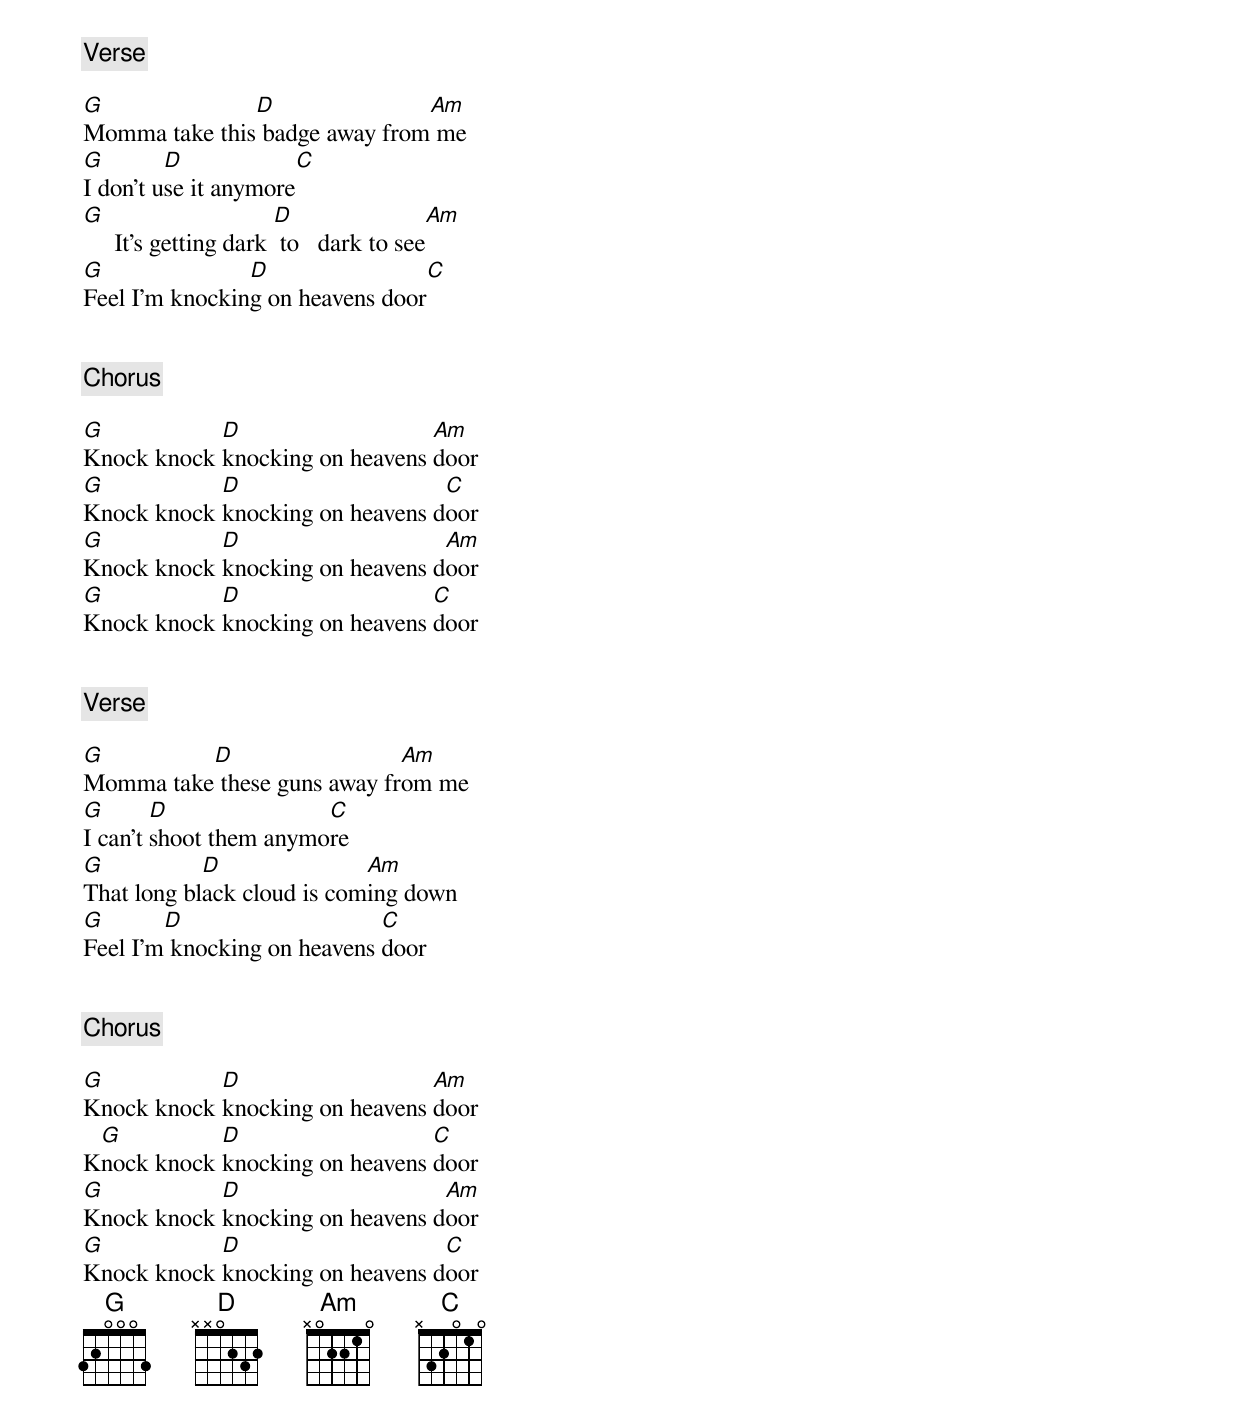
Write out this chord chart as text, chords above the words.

[Verse]

G              D               Am
Momma take this badge away from me
G        D            C
I don't use it anymore
G                      D                Am
     It's getting dark  to   dark to see
G               D                    C
Feel I'm knocking on heavens door


[Chorus]

G           D                   Am
Knock knock knocking on heavens door
G           D                    C
Knock knock knocking on heavens door
G           D                    Am
Knock knock knocking on heavens door
G           D                   C
Knock knock knocking on heavens door


[Verse]

G         D                  Am
Momma take these guns away from me
G       D               C
I can't shoot them anymore
G           D               Am
That long black cloud is coming down
G       D                    C
Feel I'm knocking on heavens door


[Chorus]

G           D                   Am
Knock knock knocking on heavens door
 G          D                   C
Knock knock knocking on heavens door
G           D                    Am
Knock knock knocking on heavens door
G           D                    C
Knock knock knocking on heavens door
